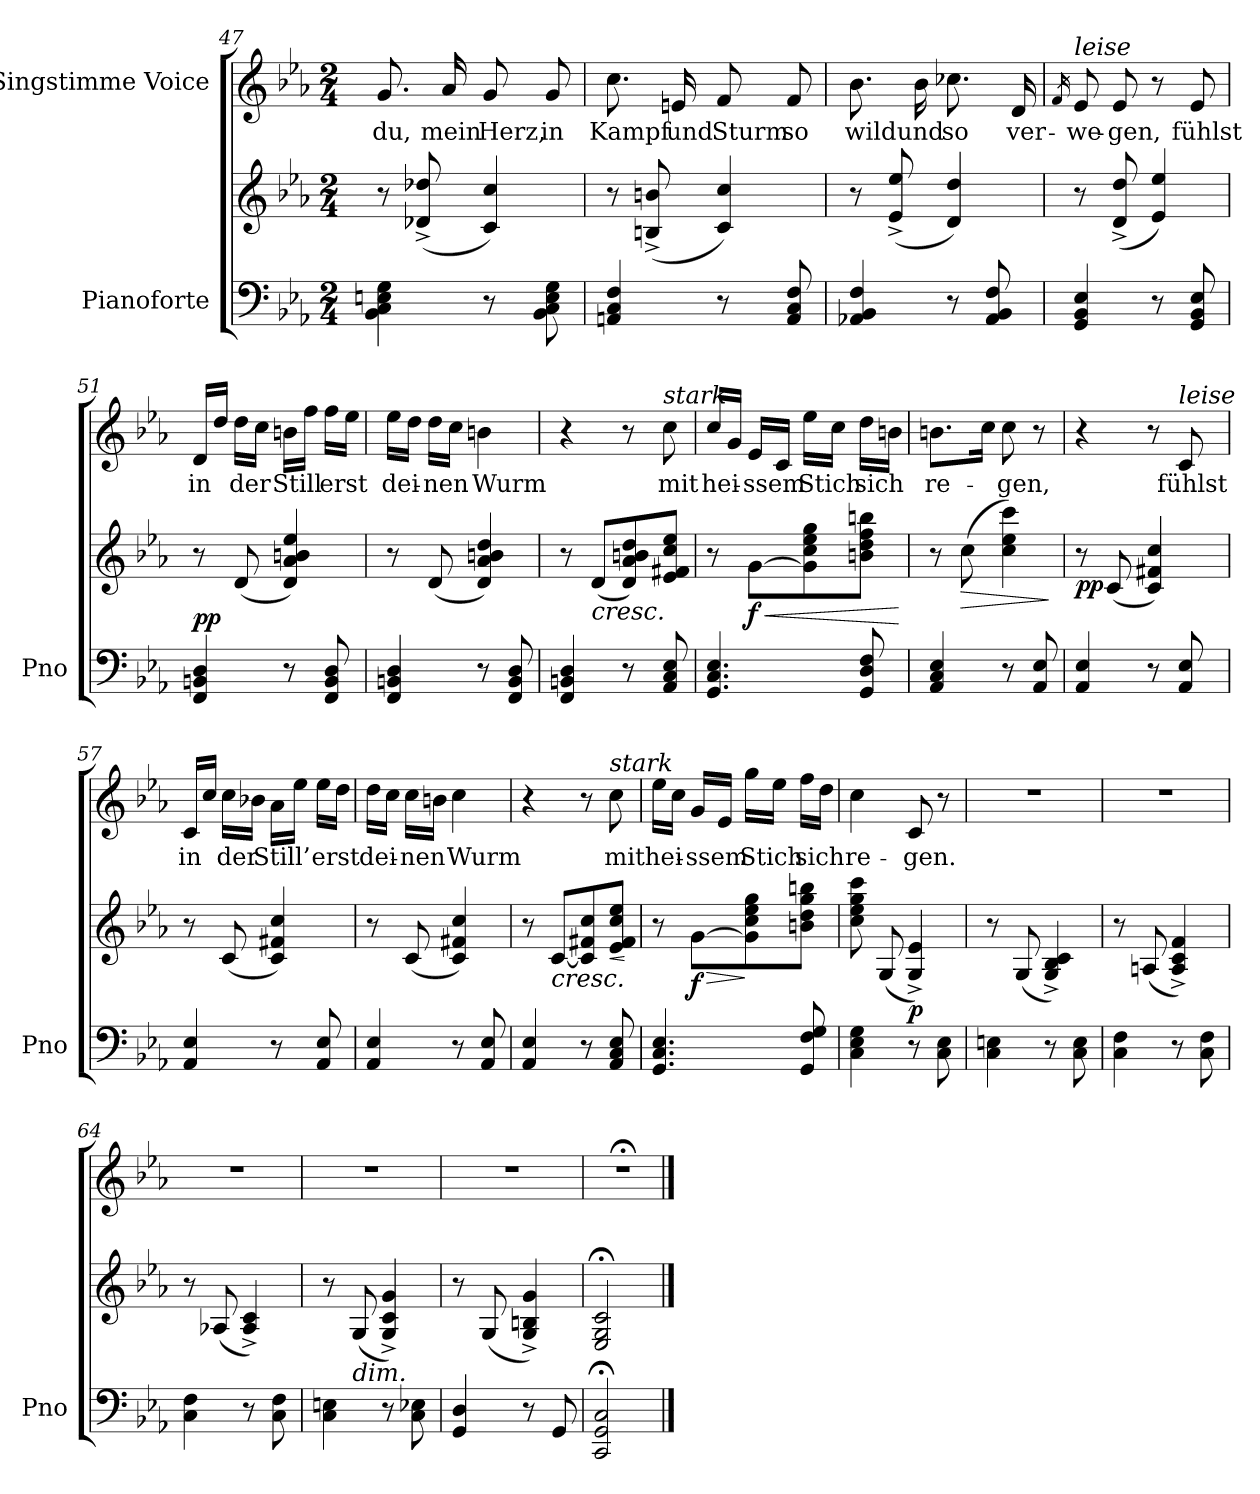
**kern	**kern	**dynam	**kern	**text
*part2	*part2	*part2	*part1	*part1
*staff3	*staff2	*staff2/3	*staff1	*staff1
*I"Pianoforte	*	*	*I"Singstimme Voice	*
*I'Pno	*	*	*	*
*clefF4	*clefG2	*	*clefG2	*
*k[b-e-a-]	*k[b-e-a-]	*	*k[b-e-a-]	*
*M2/4	*M2/4	*	*M2/4	*
=47	=47	=47	=47	=47
4BB-\ 4C\ 4En\ 4G\	8r	.	8.g/	du,
.	(8d-X/^ 8dd-X/^	.	.	.
.	.	.	16a-/	mein
8r	4c/ 4cc/)	.	8g/	Herz,
8BB-\ 8C\ 8E\ 8G\	.	.	8g/	in
=48	=48	=48	=48	=48
4AAn/ 4C/ 4F/	8r	.	8.cc\	Kampf
.	(8Bn/^ 8bn/^	.	.	.
.	.	.	16en/	und
8r	4c/ 4cc/)	.	8f/	Sturm
8AA/ 8C/ 8F/	.	.	8f/	so
=49	=49	=49	=49	=49
4AA-X/ 4BB-/ 4F/	8r	.	8.b-\	wild
.	(8e-/^ 8ee-/^	.	.	.
.	.	.	16b-\	und
8r	4d/ 4dd/)	.	8.cc-X\	so
8AA-/ 8BB-/ 8F/	.	.	.	.
.	.	.	16d/	ver-
=50	=50	=50	=50	=50
.	.	.	16qf/	.
!	!	!	!LO:TX:i:t=leise	!
4GG/ 4BB-/ 4E-/	8r	.	8e-/	-we-
.	(8d/^ 8dd/^	.	8e-/	-gen,
8r	4e-/ 4ee-/)	.	8r	.
8GG/ 8BB-/ 8E-/	.	.	8e-/	fühlst
=51	=51	=51	=51	=51
!	!	!LO:DY:a=2	!	!
4FF/ 4BBn/ 4D/	8r	pp	16d/LL	in
.	.	.	16dd/JJ	.
.	(8d/	.	16dd\LL	der
.	.	.	16cc\JJ	.
8r	4d/ 4a-/ 4bn/ 4ee-/)	.	16bn\LL	Still
.	.	.	16ff\JJ	.
8FF/ 8BB/ 8D/	.	.	16ff\LL	erst
.	.	.	16ee-\JJ	.
=52	=52	=52	=52	=52
4FF/ 4BBn/ 4D/	8r	.	16ee-\LL	dei-
.	.	.	16dd\JJ	.
.	(8d/	.	16dd\LL	-nen
.	.	.	16cc\JJ	.
8r	4d/ 4a-/ 4bn/ 4dd/)	.	4bn\	Wurm
8FF/ 8BB/ 8D/	.	.	.	.
=53	=53	=53	=53	=53
4FF/ 4BBn/ 4D/	8r	.	4r	.
!	!LO:TX:b:i:t=cresc.	!	!	!
.	(8d/L	.	.	.
8r	8d/ 8a-/ 8bn/ 8dd/)	.	8r	.
!	!	!	!LO:TX:i:t=stark	!
8AA-/ 8C/ 8E-/	8e-/ 8f#X/ 8cc/ 8ee-/J	.	8cc\	mit
=54	=54	=54	=54	=54
4.GG/ 4.C/ 4.E-/	8r	.	16cc/LL	hei-
.	.	.	16g/JJ	.
!	!	!LO:HP:b	!	!
!	!	!LO:DY:n=1:b	!	!
.	[<8g\L	< f	16e-/LL	-ssem
.	.	.	16c/JJ	.
.	8g\] 8cc\ 8ee-\ 8gg\	.	16ee-\LL	Stich
.	.	.	16cc\JJ	.
8GG/ 8D/ 8F/	8bn\ 8dd\ 8ff\ 8bbn\J	.	16dd\LL	sich
.	.	.	16bn\JJ	.
.	.	[	.	.
=55	=55	=55	=55	=55
4AA-/ 4C/ 4E-/	8r	.	8.bn\L	re-
!	!	!LO:HP:b	!	!
.	(8cc\	>	.	.
.	.	.	16cc\Jk	.
8r	4cc\ 4ee-\ 4ccc\)	.	8cc\	-gen,
8AA-/ 8E-/	.	.	8r	.
.	.	]	.	.
=56	=56	=56	=56	=56
!	!	!LO:DY:b	!	!
4AA-/ 4E-/	8r	pp	4r	.
.	(8c/	.	.	.
8r	4c/ 4f#X/ 4cc/)	.	8r	.
!	!	!	!LO:TX:i:t=leise	!
8AA-/ 8E-/	.	.	8c/	fühlst
=57	=57	=57	=57	=57
4AA-/ 4E-/	8r	.	16c/LL	in
.	.	.	16cc/JJ	.
.	(8c/	.	16cc\LL	der
.	.	.	16b-X\JJ	.
8r	4c/ 4f#X/ 4cc/)	.	16a-\LL	Still’
.	.	.	16ee-\JJ	.
8AA-/ 8E-/	.	.	16ee-\LL	erst
.	.	.	16dd\JJ	.
=58	=58	=58	=58	=58
4AA-/ 4E-/	8r	.	16dd\LL	dei-
.	.	.	16cc\JJ	.
.	(8c/	.	16cc\LL	-nen
.	.	.	16bn\JJ	.
8r	4c/ 4f#X/ 4cc/)	.	4cc\	Wurm
8AA-/ 8E-/	.	.	.	.
=59	=59	=59	=59	=59
4AA-/ 4E-/	8r	.	4r	.
!	!LO:TX:b:i:t=cresc.	!	!	!
.	[8c/L	.	.	.
8r	8c/] 8f#X/ 8cc/	.	8r	.
!	!	!	!LO:TX:i:t=stark	!
!	!	!LO:HP:b	!	!
8AA-/ 8C/ 8E-/	8e-/ 8f#/ 8cc/ 8ee-/J	<	8cc\	mit
.	.	[	.	.
=60	=60	=60	=60	=60
4.GG/ 4.C/ 4.E-/	8r	.	16ee-\LL	hei-
.	.	.	16cc\JJ	.
!	!	!LO:HP:b	!	!
!	!	!LO:DY:n=1:b	!	!
.	[<8g\L	> f	16g/LL	ssem
.	.	.	16e-/JJ	.
.	8g\] 8cc\ 8ee-\ 8gg\	]	16gg\LL	Stich
.	.	.	16ee-\JJ	.
8GG/ 8F/ 8G/	8bn\ 8dd\ 8gg\ 8bbn\J	.	16ff\LL	sich
.	.	.	16dd\JJ	.
=61	=61	=61	=61	=61
4C\ 4E-\ 4G\	8cc\ 8ee-\ 8gg\ 8ccc\	.	4cc\	re-
.	(8G/	.	.	.
!	!	!LO:DY:a=2	!	!
8r	4G/^ 4e-/^)	p	8c/	-gen.
8C\ 8E-\	.	.	8r	.
=62	=62	=62	=62	=62
4C\ 4En\	8r	.	2r	.
.	(8G/	.	.	.
8r	4G/^ 4B-/^ 4c/^)	.	.	.
8C\ 8E\	.	.	.	.
=63	=63	=63	=63	=63
4C\ 4F\	8r	.	2r	.
.	(8An/	.	.	.
8r	4A/^ 4c/^ 4f/^)	.	.	.
8C\ 8F\	.	.	.	.
=64	=64	=64	=64	=64
4C\ 4F\	8r	.	2r	.
.	(8A-X/	.	.	.
8r	4A-/^ 4c/^)	.	.	.
8C\ 8F\	.	.	.	.
=65	=65	=65	=65	=65
4C\ 4En\	8r	.	2r	.
!	!LO:TX:b:i:t=dim.	!	!	!
.	(8G/	.	.	.
8r	4G/^ 4c/^ 4g/^)	.	.	.
8C\ 8E-X\	.	.	.	.
=66	=66	=66	=66	=66
4GG/ 4D/	8r	.	2r	.
.	(8G/	.	.	.
8r	4G/^ 4Bn/^ 4g/^)	.	.	.
8GG/	.	.	.	.
=67	=67	=67	=67	=67
2CC/;< 2GG/;< 2C/;<	2E-/;< 2G/;< 2c/;<	.	2r;<	.
==	==	==	==	==
*-	*-	*-	*-	*-
